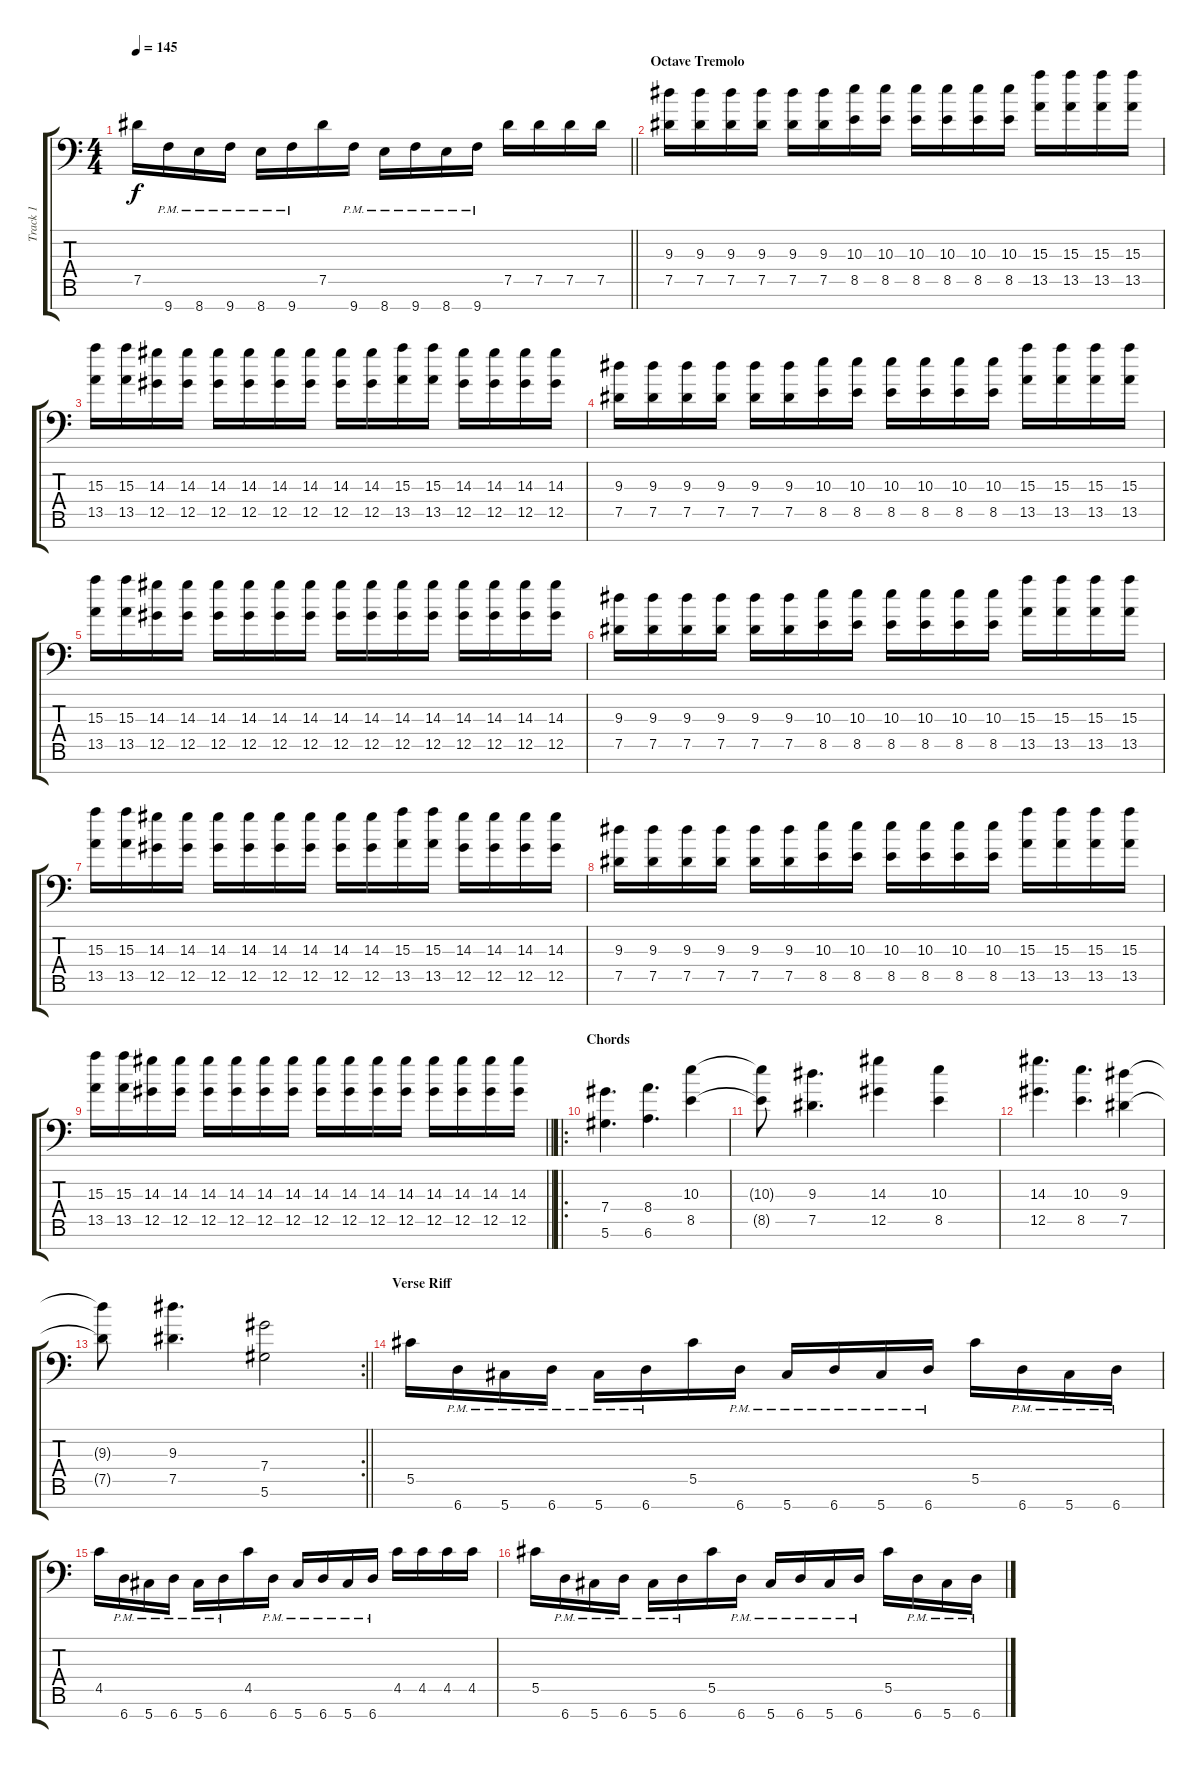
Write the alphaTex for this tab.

\track ("Track 1" "Track 1") {instrument distortionguitar}
\staff {score tabs}
\tuning (Eb4 Bb3 Gb3 Db3 Ab2 Eb2 Ab1) {hide}
\ts (4 4)
\tempo 145
\clef f4
\barLineRight lightlight
\ks c
7.5.16{dy f} 9.7{pm}.16 8.7{pm}.16 9.7{pm}.16 8.7{pm}.16 9.7{pm}.16 7.5.16 9.7{pm}.16 8.7{pm}.16 9.7{pm}.16 8.7{pm}.16 9.7{pm}.16 7.5.16 7.5.16 7.5.16 7.5.16 |
\section ("" "Octave Tremolo")
(9.3 7.5).16 (9.3 7.5).16 (9.3 7.5).16 (9.3 7.5).16 (9.3 7.5).16 (9.3 7.5).16 (10.3 8.5).16 (10.3 8.5).16 (10.3 8.5).16 (10.3 8.5).16 (10.3 8.5).16 (10.3 8.5).16 (15.3 13.5).16 (15.3 13.5).16 (15.3 13.5).16 (15.3 13.5).16 |
(15.3 13.5).16 (15.3 13.5).16 (14.3 12.5).16 (14.3 12.5).16 (14.3 12.5).16 (14.3 12.5).16 (14.3 12.5).16 (14.3 12.5).16 (14.3 12.5).16 (14.3 12.5).16 (15.3 13.5).16 (15.3 13.5).16 (14.3 12.5).16 (14.3 12.5).16 (14.3 12.5).16 (14.3 12.5).16 |
(9.3 7.5).16 (9.3 7.5).16 (9.3 7.5).16 (9.3 7.5).16 (9.3 7.5).16 (9.3 7.5).16 (10.3 8.5).16 (10.3 8.5).16 (10.3 8.5).16 (10.3 8.5).16 (10.3 8.5).16 (10.3 8.5).16 (15.3 13.5).16 (15.3 13.5).16 (15.3 13.5).16 (15.3 13.5).16 |
(15.3 13.5).16 (15.3 13.5).16 (14.3 12.5).16 (14.3 12.5).16 (14.3 12.5).16 (14.3 12.5).16 (14.3 12.5).16 (14.3 12.5).16 (14.3 12.5).16 (14.3 12.5).16 (14.3 12.5).16 (14.3 12.5).16 (14.3 12.5).16 (14.3 12.5).16 (14.3 12.5).16 (14.3 12.5).16 |
(9.3 7.5).16 (9.3 7.5).16 (9.3 7.5).16 (9.3 7.5).16 (9.3 7.5).16 (9.3 7.5).16 (10.3 8.5).16 (10.3 8.5).16 (10.3 8.5).16 (10.3 8.5).16 (10.3 8.5).16 (10.3 8.5).16 (15.3 13.5).16 (15.3 13.5).16 (15.3 13.5).16 (15.3 13.5).16 |
(15.3 13.5).16 (15.3 13.5).16 (14.3 12.5).16 (14.3 12.5).16 (14.3 12.5).16 (14.3 12.5).16 (14.3 12.5).16 (14.3 12.5).16 (14.3 12.5).16 (14.3 12.5).16 (15.3 13.5).16 (15.3 13.5).16 (14.3 12.5).16 (14.3 12.5).16 (14.3 12.5).16 (14.3 12.5).16 |
(9.3 7.5).16 (9.3 7.5).16 (9.3 7.5).16 (9.3 7.5).16 (9.3 7.5).16 (9.3 7.5).16 (10.3 8.5).16 (10.3 8.5).16 (10.3 8.5).16 (10.3 8.5).16 (10.3 8.5).16 (10.3 8.5).16 (15.3 13.5).16 (15.3 13.5).16 (15.3 13.5).16 (15.3 13.5).16 |
\barLineRight lightlight
(15.3 13.5).16 (15.3 13.5).16 (14.3 12.5).16 (14.3 12.5).16 (14.3 12.5).16 (14.3 12.5).16 (14.3 12.5).16 (14.3 12.5).16 (14.3 12.5).16 (14.3 12.5).16 (14.3 12.5).16 (14.3 12.5).16 (14.3 12.5).16 (14.3 12.5).16 (14.3 12.5).16 (14.3 12.5).16 |
\ro
\section ("" "Chords")
(7.4 5.6).4{d} (8.4 6.6).4{d} (10.3 8.5).4 |
(10.3{t} 8.5{t}).8 (9.3 7.5).4{d} (14.3 12.5).4 (10.3 8.5).4 |
(14.3 12.5).4{d} (10.3 8.5).4{d} (9.3 7.5).4 |
\rc 2
\barLineRight lightlight
(9.3{t} 7.5{t}).8 (9.3 7.5).4{d} (7.4 5.6).2 |
\section ("" "Verse Riff")
5.5.16 6.7{pm}.16 5.7{pm}.16 6.7{pm}.16 5.7{pm}.16 6.7{pm}.16 5.5.16 6.7{pm}.16 5.7{pm}.16 6.7{pm}.16 5.7{pm}.16 6.7{pm}.16 5.5.16 6.7{pm}.16 5.7{pm}.16 6.7{pm}.16 |
4.5.16 6.7{pm}.16 5.7{pm}.16 6.7{pm}.16 5.7{pm}.16 6.7{pm}.16 4.5.16 6.7{pm}.16 5.7{pm}.16 6.7{pm}.16 5.7{pm}.16 6.7{pm}.16 4.5.16 4.5.16 4.5.16 4.5.16 |
5.5.16 6.7{pm}.16 5.7{pm}.16 6.7{pm}.16 5.7{pm}.16 6.7{pm}.16 5.5.16 6.7{pm}.16 5.7{pm}.16 6.7{pm}.16 5.7{pm}.16 6.7{pm}.16 5.5.16 6.7{pm}.16 5.7{pm}.16 6.7{pm}.16
